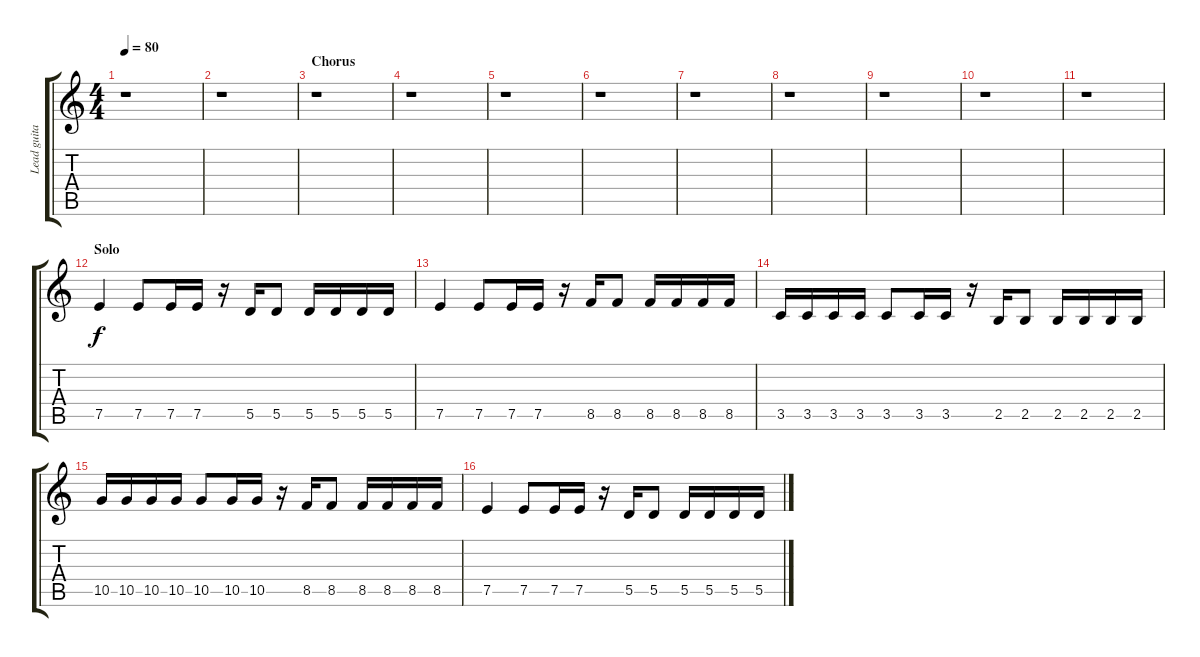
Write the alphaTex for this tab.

\track ("Lead guitar 2" "Lead guita") {instrument distortionguitar}
\staff {score tabs}
\tuning (E4 B3 G3 D3 A2 E2) {hide}
\ts (4 4)
\tempo 80
\clef g2
\ks c
r.1{dy f} |
r.1 |
\section ("" "Chorus")
r.1 |
r.1 |
r.1 |
r.1 |
r.1 |
r.1 |
r.1 |
r.1 |
r.1 |
\section ("" "Solo")
7.5.4 7.5.8 7.5.16 7.5.16 r.16 5.5.16 5.5.8 5.5.16 5.5.16 5.5.16 5.5.16 |
7.5.4 7.5.8 7.5.16 7.5.16 r.16 8.5.16 8.5.8 8.5.16 8.5.16 8.5.16 8.5.16 |
3.5.16 3.5.16 3.5.16 3.5.16 3.5.8 3.5.16 3.5.16 r.16 2.5.16 2.5.8 2.5.16 2.5.16 2.5.16 2.5.16 |
10.5.16 10.5.16 10.5.16 10.5.16 10.5.8 10.5.16 10.5.16 r.16 8.5.16 8.5.8 8.5.16 8.5.16 8.5.16 8.5.16 |
7.5.4 7.5.8 7.5.16 7.5.16 r.16 5.5.16 5.5.8 5.5.16 5.5.16 5.5.16 5.5.16
